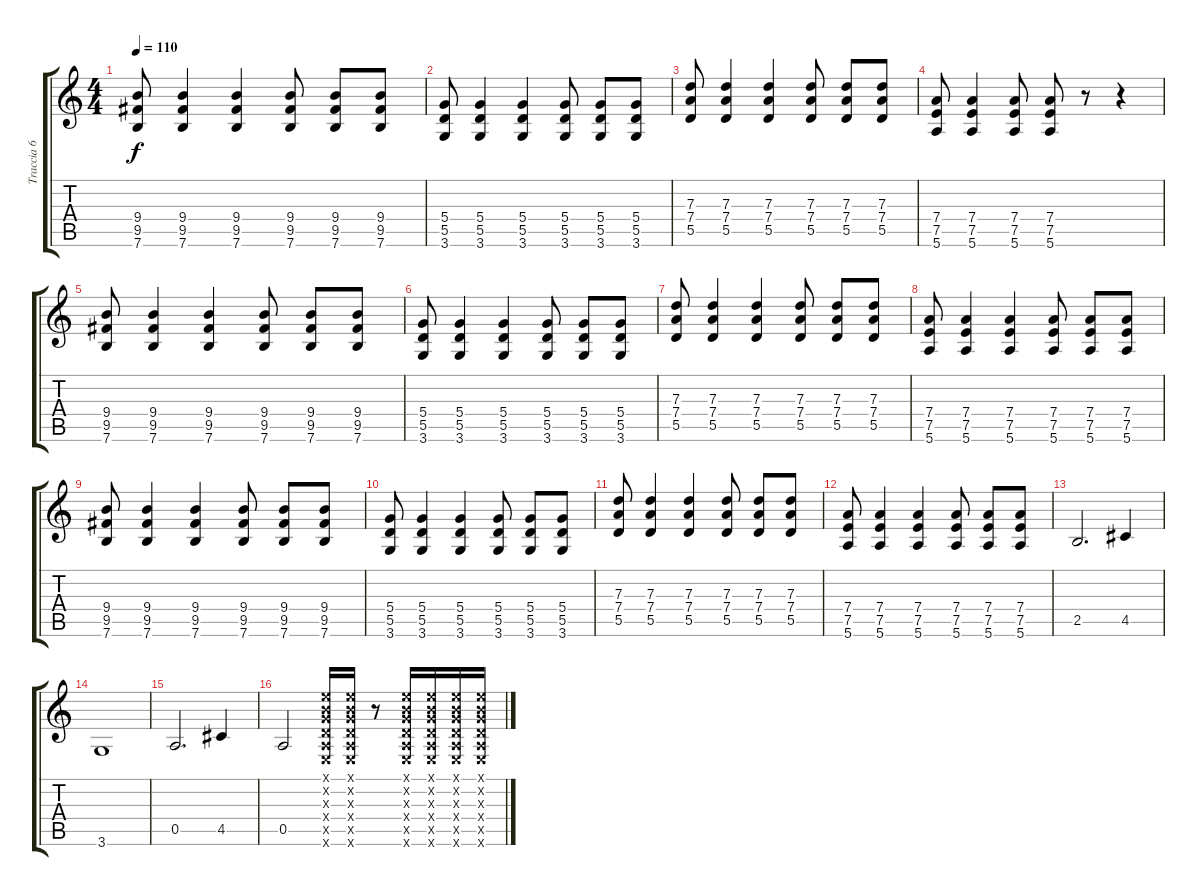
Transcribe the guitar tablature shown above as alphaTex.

\track ("Traccia 6" "Traccia 6") {instrument overdrivenguitar}
\staff {score tabs}
\tuning (E4 B3 G3 D3 A2 E2) {hide}
\ts (4 4)
\tempo 110
\clef g2
\ks c
(9.4 9.5 7.6).8{dy f} (9.4 9.5 7.6).4 (9.4 9.5 7.6).4 (9.4 9.5 7.6).8 (9.4 9.5 7.6).8 (9.4 9.5 7.6).8 |
(5.4 5.5 3.6).8 (5.4 5.5 3.6).4 (5.4 5.5 3.6).4 (5.4 5.5 3.6).8 (5.4 5.5 3.6).8 (5.4 5.5 3.6).8 |
(7.3 7.4 5.5).8 (7.3 7.4 5.5).4 (7.3 7.4 5.5).4 (7.3 7.4 5.5).8 (7.3 7.4 5.5).8 (7.3 7.4 5.5).8 |
(7.4 7.5 5.6).8 (7.4 7.5 5.6).4 (7.4 7.5 5.6).8 (7.4 7.5 5.6).8 r.8 r.4 |
(9.4 9.5 7.6).8 (9.4 9.5 7.6).4 (9.4 9.5 7.6).4 (9.4 9.5 7.6).8 (9.4 9.5 7.6).8 (9.4 9.5 7.6).8 |
(5.4 5.5 3.6).8 (5.4 5.5 3.6).4 (5.4 5.5 3.6).4 (5.4 5.5 3.6).8 (5.4 5.5 3.6).8 (5.4 5.5 3.6).8 |
(7.3 7.4 5.5).8 (7.3 7.4 5.5).4 (7.3 7.4 5.5).4 (7.3 7.4 5.5).8 (7.3 7.4 5.5).8 (7.3 7.4 5.5).8 |
(7.4 7.5 5.6).8 (7.4 7.5 5.6).4 (7.4 7.5 5.6).4 (7.4 7.5 5.6).8 (7.4 7.5 5.6).8 (7.4 7.5 5.6).8 |
(9.4 9.5 7.6).8 (9.4 9.5 7.6).4 (9.4 9.5 7.6).4 (9.4 9.5 7.6).8 (9.4 9.5 7.6).8 (9.4 9.5 7.6).8 |
(5.4 5.5 3.6).8 (5.4 5.5 3.6).4 (5.4 5.5 3.6).4 (5.4 5.5 3.6).8 (5.4 5.5 3.6).8 (5.4 5.5 3.6).8 |
(7.3 7.4 5.5).8 (7.3 7.4 5.5).4 (7.3 7.4 5.5).4 (7.3 7.4 5.5).8 (7.3 7.4 5.5).8 (7.3 7.4 5.5).8 |
(7.4 7.5 5.6).8 (7.4 7.5 5.6).4 (7.4 7.5 5.6).4 (7.4 7.5 5.6).8 (7.4 7.5 5.6).8 (7.4 7.5 5.6).8 |
2.5.2{d} 4.5.4 |
3.6.1 |
0.5.2{d} 4.5.4 |
0.5.2 (0.1{x} 0.2{x} 0.3{x} 0.4{x} 0.5{x} 0.6{x}).16 (0.1{x} 0.2{x} 0.3{x} 0.4{x} 0.5{x} 0.6{x}).16 r.8 (0.1{x} 0.2{x} 0.3{x} 0.4{x} 0.5{x} 0.6{x}).16 (0.1{x} 0.2{x} 0.3{x} 0.4{x} 0.5{x} 0.6{x}).16 (0.1{x} 0.2{x} 0.3{x} 0.4{x} 0.5{x} 0.6{x}).16 (0.1{x} 0.2{x} 0.3{x} 0.4{x} 0.5{x} 0.6{x}).16
